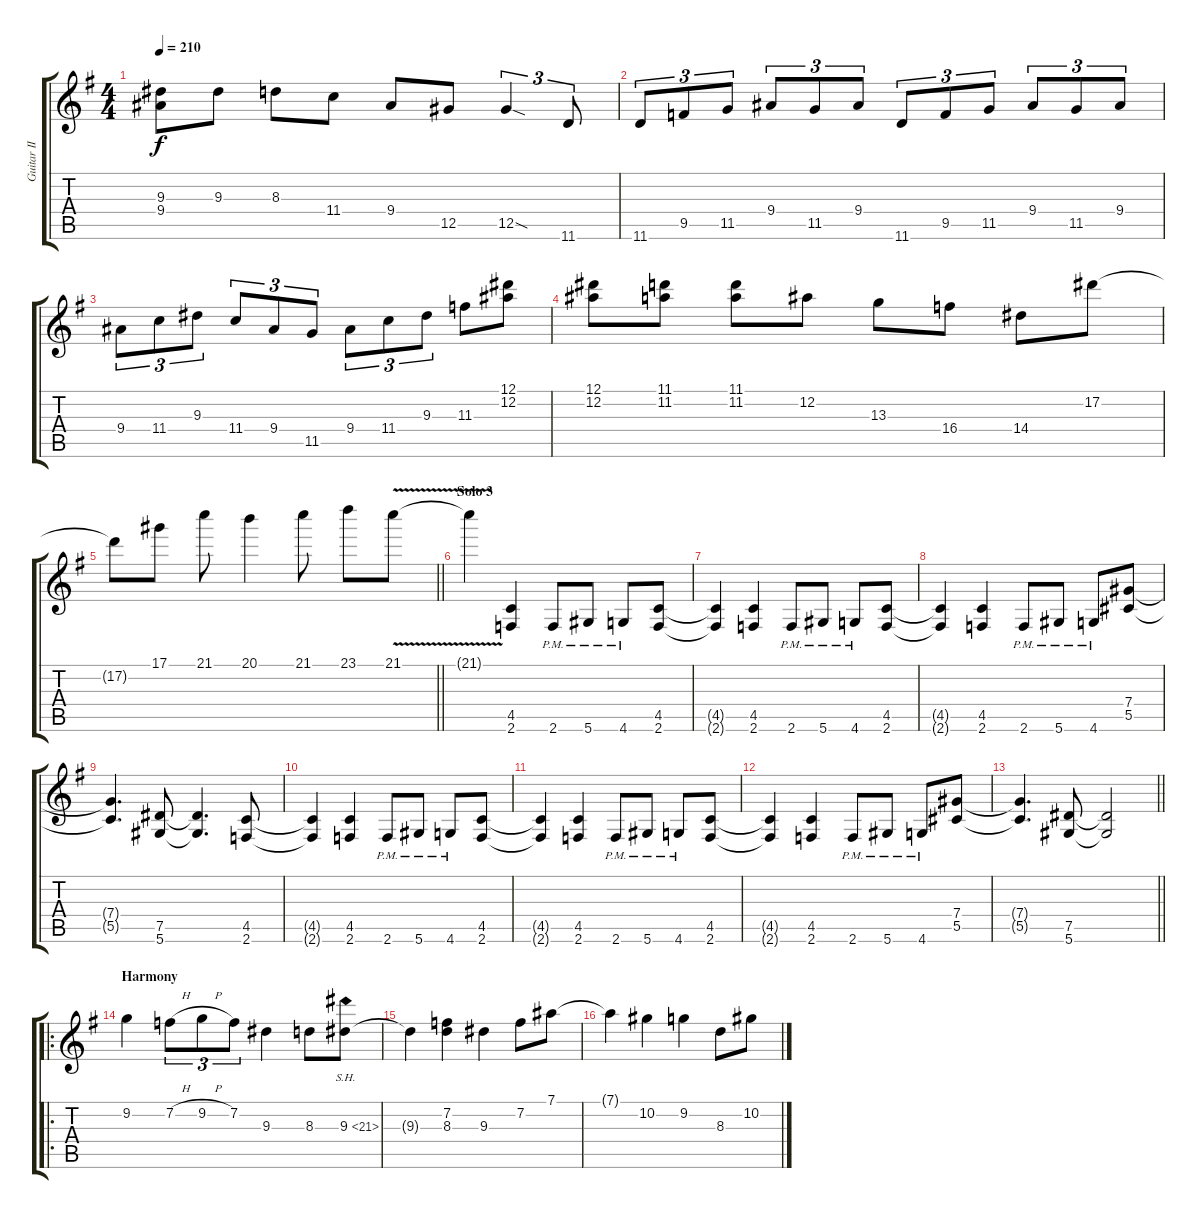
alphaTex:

\track ("Guitar II (В. Смольский)" "Guitar II ") {instrument distortionguitar}
\staff {score tabs}
\tuning (Eb4 Bb3 Gb3 Db3 Ab2 Eb2) {hide}
\ts (4 4)
\tempo 210
\clef g2
\ks g
(9.3{t} 9.4{t}).8{dy f} 9.3.8 8.3.8 11.4.8 9.4.8 12.5.8 12.5{sod}.4{tu (3 2)} 11.6.8{tu (3 2)} |
11.6.8{tu (3 2)} 9.5.8{tu (3 2)} 11.5.8{tu (3 2)} 9.4.8{tu (3 2)} 11.5.8{tu (3 2)} 9.4.8{tu (3 2)} 11.6.8{tu (3 2)} 9.5.8{tu (3 2)} 11.5.8{tu (3 2)} 9.4.8{tu (3 2)} 11.5.8{tu (3 2)} 9.4.8{tu (3 2)} |
9.4.8{tu (3 2)} 11.4.8{tu (3 2)} 9.3.8{tu (3 2)} 11.4.8{tu (3 2)} 9.4.8{tu (3 2)} 11.5.8{tu (3 2)} 9.4.8{tu (3 2)} 11.4.8{tu (3 2)} 9.3.8{tu (3 2)} 11.3.8 (12.1 12.2).8 |
(12.1 12.2).8 (11.1 11.2).8 (11.1 11.2).8 12.2.8 13.3.8 16.4.8 14.4.8 17.2.8 |
\barLineRight lightlight
17.2{t}.8 17.1.8 21.1.8 20.1.4 21.1.8 23.1.8 21.1{v}.8 |
\section ("" "Solo 3")
21.1{t}.4 (4.5 2.6).4 2.6{pm}.8 5.6{pm}.8 4.6{pm}.8 (4.5 2.6).8 |
(4.5{t} 2.6{t}).4 (4.5 2.6).4 2.6{pm}.8 5.6{pm}.8 4.6{pm}.8 (4.5 2.6).8 |
(4.5{t} 2.6{t}).4 (4.5 2.6).4 2.6{pm}.8 5.6{pm}.8 4.6{pm}.8 (7.4 5.5).8 |
(7.4{t} 5.5{t}).4{d} (7.5 5.6).8 (7.5{t} 5.6{t}).4{d} (4.5 2.6).8 |
(4.5{t} 2.6{t}).4 (4.5 2.6).4 2.6{pm}.8 5.6{pm}.8 4.6{pm}.8 (4.5 2.6).8 |
(4.5{t} 2.6{t}).4 (4.5 2.6).4 2.6{pm}.8 5.6{pm}.8 4.6{pm}.8 (4.5 2.6).8 |
(4.5{t} 2.6{t}).4 (4.5 2.6).4 2.6{pm}.8 5.6{pm}.8 4.6{pm}.8 (7.4 5.5).8 |
\barLineRight lightlight
(7.4{t} 5.5{t}).4{d} (7.5 5.6).8 (7.5{t} 5.6{t}).2 |
\ro
\section ("" "Harmony")
9.2.4 7.2{h}.8{tu (3 2)} 9.2{h}.8{tu (3 2)} 7.2.8{tu (3 2)} 9.3.4 8.3.8 9.3{sh 12}.8 |
9.3{t}.4 (7.2 8.3).4 9.3.4 7.2.8 7.1.8 |
7.1{t}.4 10.2.4 9.2.4 8.3.8 10.2.8
